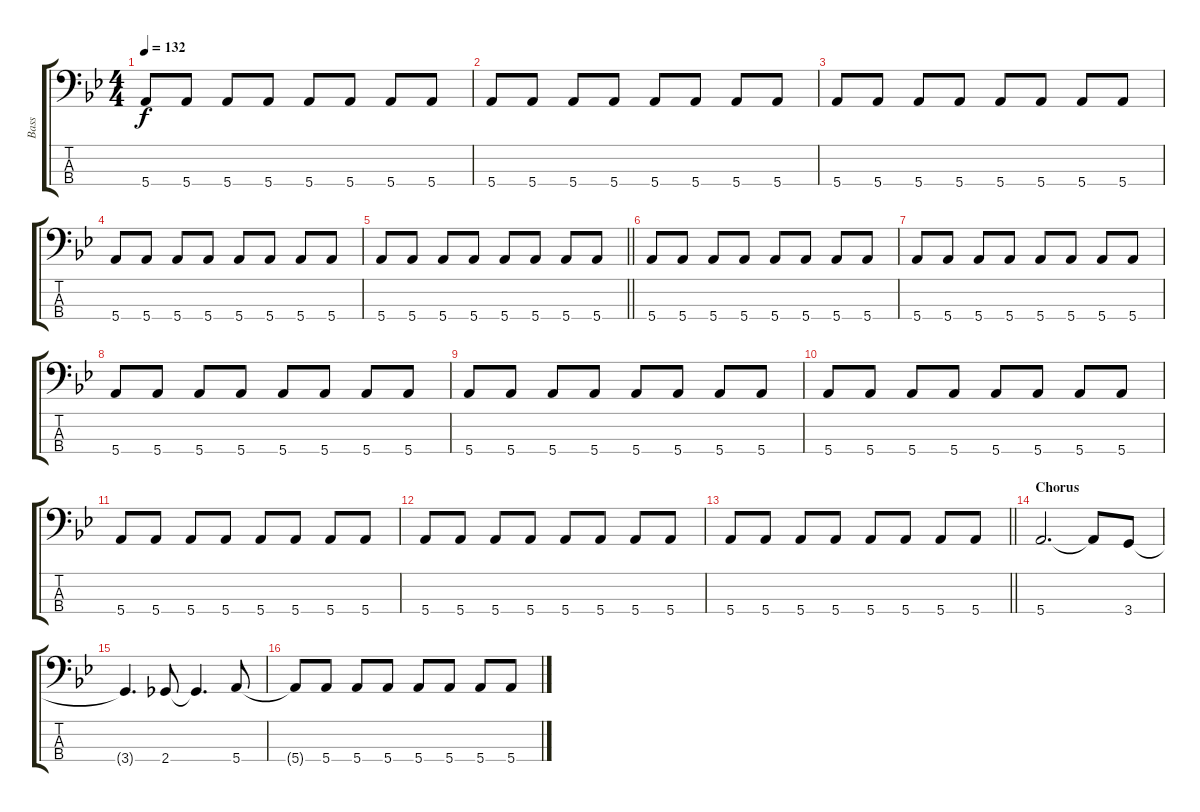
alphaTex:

\track ("Bass" "Bass") {instrument electricbassfinger}
\staff {score tabs}
\tuning (G2 D2 A1 E1) {hide}
\ts (4 4)
\tempo 132
\clef f4
\ks bb
5.4.8{dy f} 5.4.8 5.4.8 5.4.8 5.4.8 5.4.8 5.4.8 5.4.8 |
5.4.8 5.4.8 5.4.8 5.4.8 5.4.8 5.4.8 5.4.8 5.4.8 |
5.4.8 5.4.8 5.4.8 5.4.8 5.4.8 5.4.8 5.4.8 5.4.8 |
5.4.8 5.4.8 5.4.8 5.4.8 5.4.8 5.4.8 5.4.8 5.4.8 |
\barLineRight lightlight
5.4.8 5.4.8 5.4.8 5.4.8 5.4.8 5.4.8 5.4.8 5.4.8 |
5.4.8 5.4.8 5.4.8 5.4.8 5.4.8 5.4.8 5.4.8 5.4.8 |
5.4.8 5.4.8 5.4.8 5.4.8 5.4.8 5.4.8 5.4.8 5.4.8 |
5.4.8 5.4.8 5.4.8 5.4.8 5.4.8 5.4.8 5.4.8 5.4.8 |
5.4.8 5.4.8 5.4.8 5.4.8 5.4.8 5.4.8 5.4.8 5.4.8 |
5.4.8 5.4.8 5.4.8 5.4.8 5.4.8 5.4.8 5.4.8 5.4.8 |
5.4.8 5.4.8 5.4.8 5.4.8 5.4.8 5.4.8 5.4.8 5.4.8 |
5.4.8 5.4.8 5.4.8 5.4.8 5.4.8 5.4.8 5.4.8 5.4.8 |
\barLineRight lightlight
5.4.8 5.4.8 5.4.8 5.4.8 5.4.8 5.4.8 5.4.8 5.4.8 |
\section ("" "Chorus")
5.4.2{d} 5.4{t}.8 3.4.8 |
3.4{t}.4{d} 2.4.8 2.4{t}.4{d} 5.4.8 |
5.4{t}.8 5.4.8 5.4.8 5.4.8 5.4.8 5.4.8 5.4.8 5.4.8
